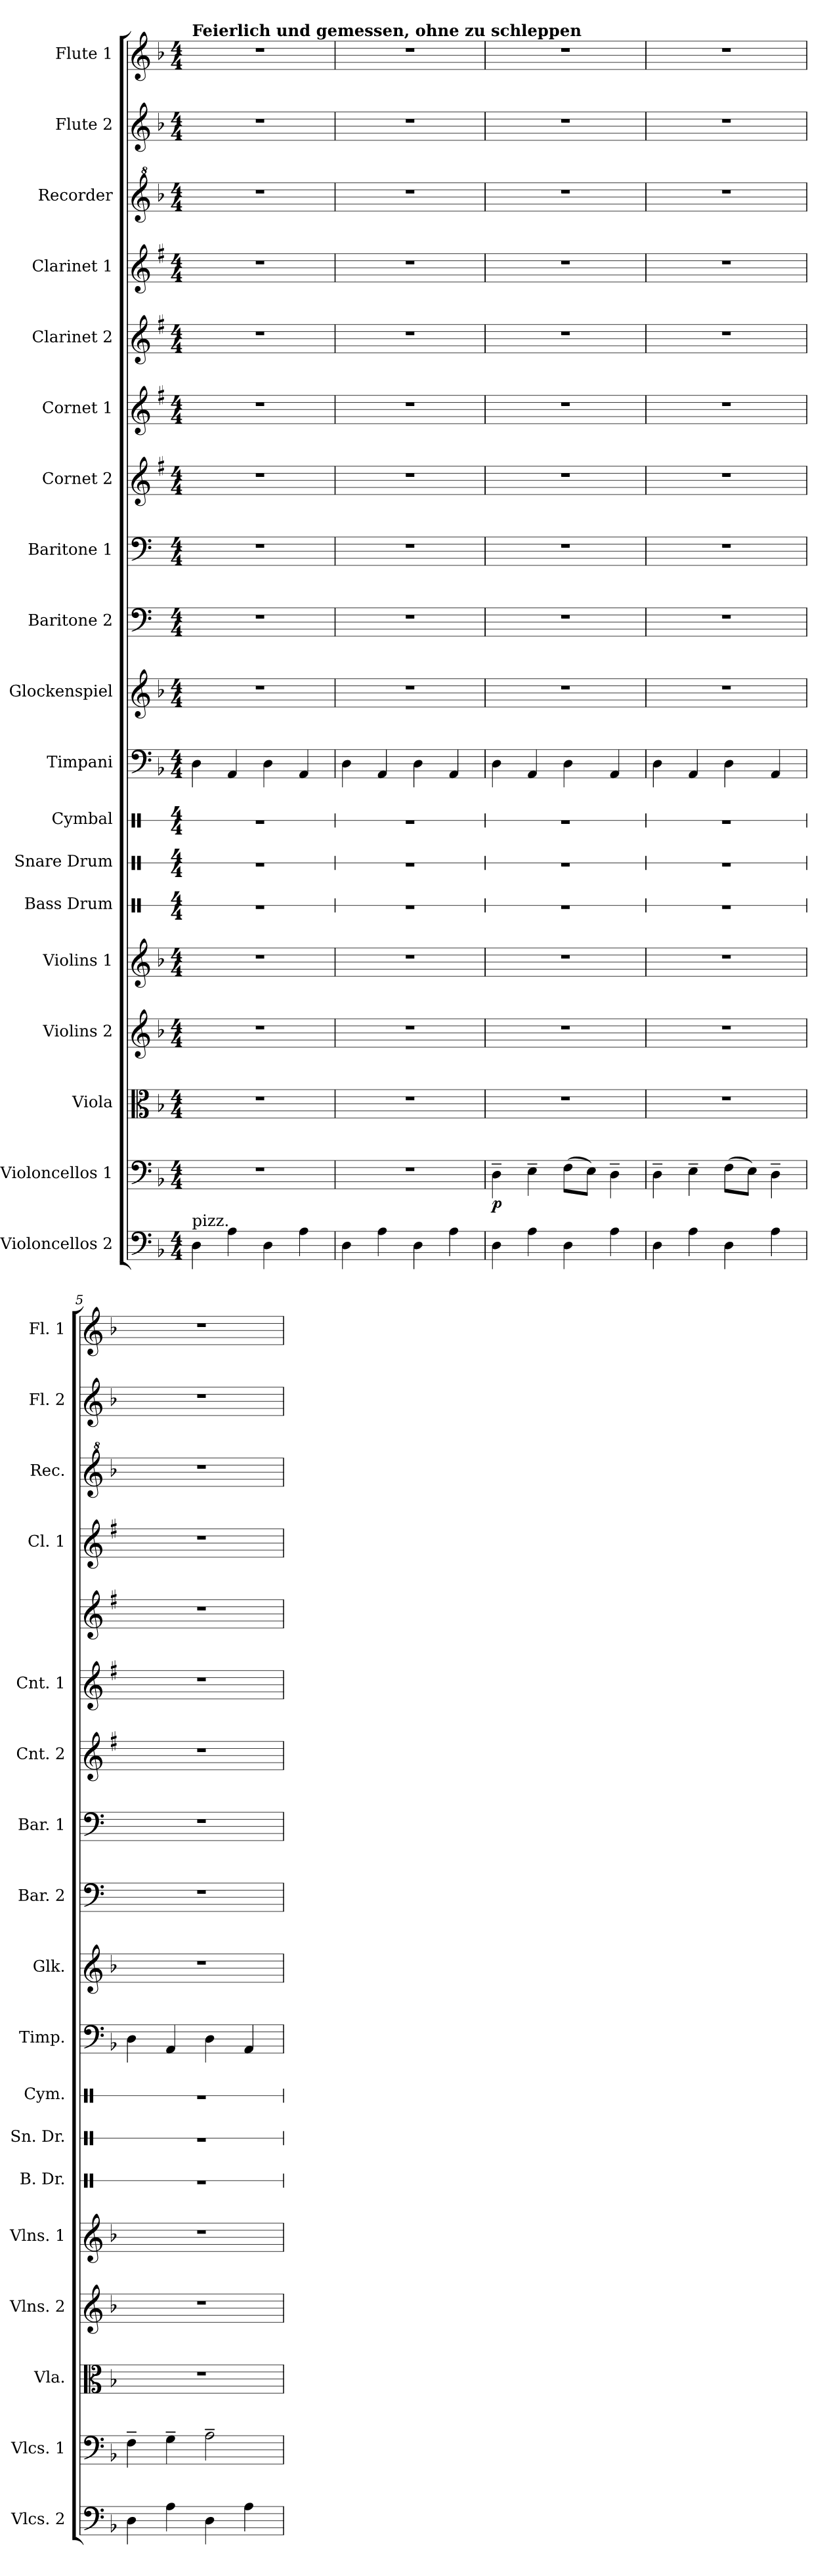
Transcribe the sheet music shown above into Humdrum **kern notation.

**kern	**kern	**dynam	**kern	**kern	**kern	**kern	**kern	**kern	**kern	**kern	**kern	**kern	**kern	**kern	**kern	**kern	**kern	**kern	**kern
*part19	*part18	*part18	*part17	*part16	*part15	*part14	*part13	*part12	*part11	*part10	*part9	*part8	*part7	*part6	*part5	*part4	*part3	*part2	*part1
*staff19	*staff18	*staff18	*staff17	*staff16	*staff15	*staff14	*staff13	*staff12	*staff11	*staff10	*staff9	*staff8	*staff7	*staff6	*staff5	*staff4	*staff3	*staff2	*staff1
*I"Violoncellos 2	*I"Violoncellos 1	*	*I"Viola	*I"Violins 2	*I"Violins 1	*I"Bass Drum	*I"Snare Drum	*I"Cymbal	*I"Timpani	*I"Glockenspiel	*I"Baritone 2	*I"Baritone 1	*I"Cornet 2	*I"Cornet 1	*I"Clarinet 2	*I"Clarinet 1	*I"Recorder	*I"Flute 2	*I"Flute 1
*I'Vlcs. 2	*I'Vlcs. 1	*	*I'Vla.	*I'Vlns. 2	*I'Vlns. 1	*I'B. Dr.	*I'Sn. Dr.	*I'Cym.	*I'Timp.	*I'Glk.	*I'Bar. 2	*I'Bar. 1	*I'Cnt. 2	*I'Cnt. 1	*	*I'Cl. 1	*I'Rec.	*I'Fl. 2	*I'Fl. 1
*	*	*	*	*	*	*stria1	*stria1	*stria1	*	*	*	*	*	*	*	*	*	*	*
*clefF4	*clefF4	*	*clefC3	*clefG2	*clefG2	*clefX	*clefX	*clefX	*clefF4	*clefG2	*clefF4	*clefF4	*clefG2	*clefG2	*clefG2	*clefG2	*clefG^2	*clefG2	*clefG2
*	*	*	*	*	*	*	*	*	*	*ITrd-14c-24	*ITrd4c7	*ITrd4c7	*ITrd1c2	*ITrd1c2	*ITrd1c2	*ITrd1c2	*	*	*
*k[b-]	*k[b-]	*	*k[b-]	*k[b-]	*k[b-]	*k[]	*k[]	*k[]	*k[b-]	*k[b-]	*k[b-]	*k[b-]	*k[b-]	*k[b-]	*k[b-]	*k[b-]	*k[b-]	*k[b-]	*k[b-]
*M4/4	*M4/4	*	*M4/4	*M4/4	*M4/4	*M4/4	*M4/4	*M4/4	*M4/4	*M4/4	*M4/4	*M4/4	*M4/4	*M4/4	*M4/4	*M4/4	*M4/4	*M4/4	*M4/4
=1	=1	=1	=1	=1	=1	=1	=1	=1	=1	=1	=1	=1	=1	=1	=1	=1	=1	=1	=1
!	!	!	!	!	!	!	!	!	!	!	!	!	!	!	!	!	!	!	!LO:TX:a:B:t=Feierlich und gemessen, ohne zu schleppen
!LO:TX:a:t=pizz.	!	!	!	!	!	!	!	!	!	!	!	!	!	!	!	!	!	!	!
4D\	1r	.	1r	1r	1r	1r	1r	1r	4D\	1r	1r	1r	1r	1r	1r	1r	1r	1r	1r
4A\	.	.	.	.	.	.	.	.	4AA/	.	.	.	.	.	.	.	.	.	.
4D\	.	.	.	.	.	.	.	.	4D\	.	.	.	.	.	.	.	.	.	.
4A\	.	.	.	.	.	.	.	.	4AA/	.	.	.	.	.	.	.	.	.	.
=2	=2	=2	=2	=2	=2	=2	=2	=2	=2	=2	=2	=2	=2	=2	=2	=2	=2	=2	=2
4D\	1r	.	1r	1r	1r	1r	1r	1r	4D\	1r	1r	1r	1r	1r	1r	1r	1r	1r	1r
4A\	.	.	.	.	.	.	.	.	4AA/	.	.	.	.	.	.	.	.	.	.
4D\	.	.	.	.	.	.	.	.	4D\	.	.	.	.	.	.	.	.	.	.
4A\	.	.	.	.	.	.	.	.	4AA/	.	.	.	.	.	.	.	.	.	.
=3	=3	=3	=3	=3	=3	=3	=3	=3	=3	=3	=3	=3	=3	=3	=3	=3	=3	=3	=3
!	!	!LO:DY:b	!	!	!	!	!	!	!	!	!	!	!	!	!	!	!	!	!
4D\	4D~\	p	1r	1r	1r	1r	1r	1r	4D\	1r	1r	1r	1r	1r	1r	1r	1r	1r	1r
4A\	4E~\	.	.	.	.	.	.	.	4AA/	.	.	.	.	.	.	.	.	.	.
4D\	(8F\L	.	.	.	.	.	.	.	4D\	.	.	.	.	.	.	.	.	.	.
.	8E\J)	.	.	.	.	.	.	.	.	.	.	.	.	.	.	.	.	.	.
4A\	4D~\	.	.	.	.	.	.	.	4AA/	.	.	.	.	.	.	.	.	.	.
=4	=4	=4	=4	=4	=4	=4	=4	=4	=4	=4	=4	=4	=4	=4	=4	=4	=4	=4	=4
4D\	4D~\	.	1r	1r	1r	1r	1r	1r	4D\	1r	1r	1r	1r	1r	1r	1r	1r	1r	1r
4A\	4E~\	.	.	.	.	.	.	.	4AA/	.	.	.	.	.	.	.	.	.	.
4D\	(8F\L	.	.	.	.	.	.	.	4D\	.	.	.	.	.	.	.	.	.	.
.	8E\J)	.	.	.	.	.	.	.	.	.	.	.	.	.	.	.	.	.	.
4A\	4D~\	.	.	.	.	.	.	.	4AA/	.	.	.	.	.	.	.	.	.	.
=5	=5	=5	=5	=5	=5	=5	=5	=5	=5	=5	=5	=5	=5	=5	=5	=5	=5	=5	=5
4D\	4F~\	.	1r	1r	1r	1r	1r	1r	4D\	1r	1r	1r	1r	1r	1r	1r	1r	1r	1r
4A\	4G~\	.	.	.	.	.	.	.	4AA/	.	.	.	.	.	.	.	.	.	.
4D\	2A~\	.	.	.	.	.	.	.	4D\	.	.	.	.	.	.	.	.	.	.
4A\	.	.	.	.	.	.	.	.	4AA/	.	.	.	.	.	.	.	.	.	.
=	=	=	=	=	=	=	=	=	=	=	=	=	=	=	=	=	=	=	=
*-	*-	*-	*-	*-	*-	*-	*-	*-	*-	*-	*-	*-	*-	*-	*-	*-	*-	*-	*-
